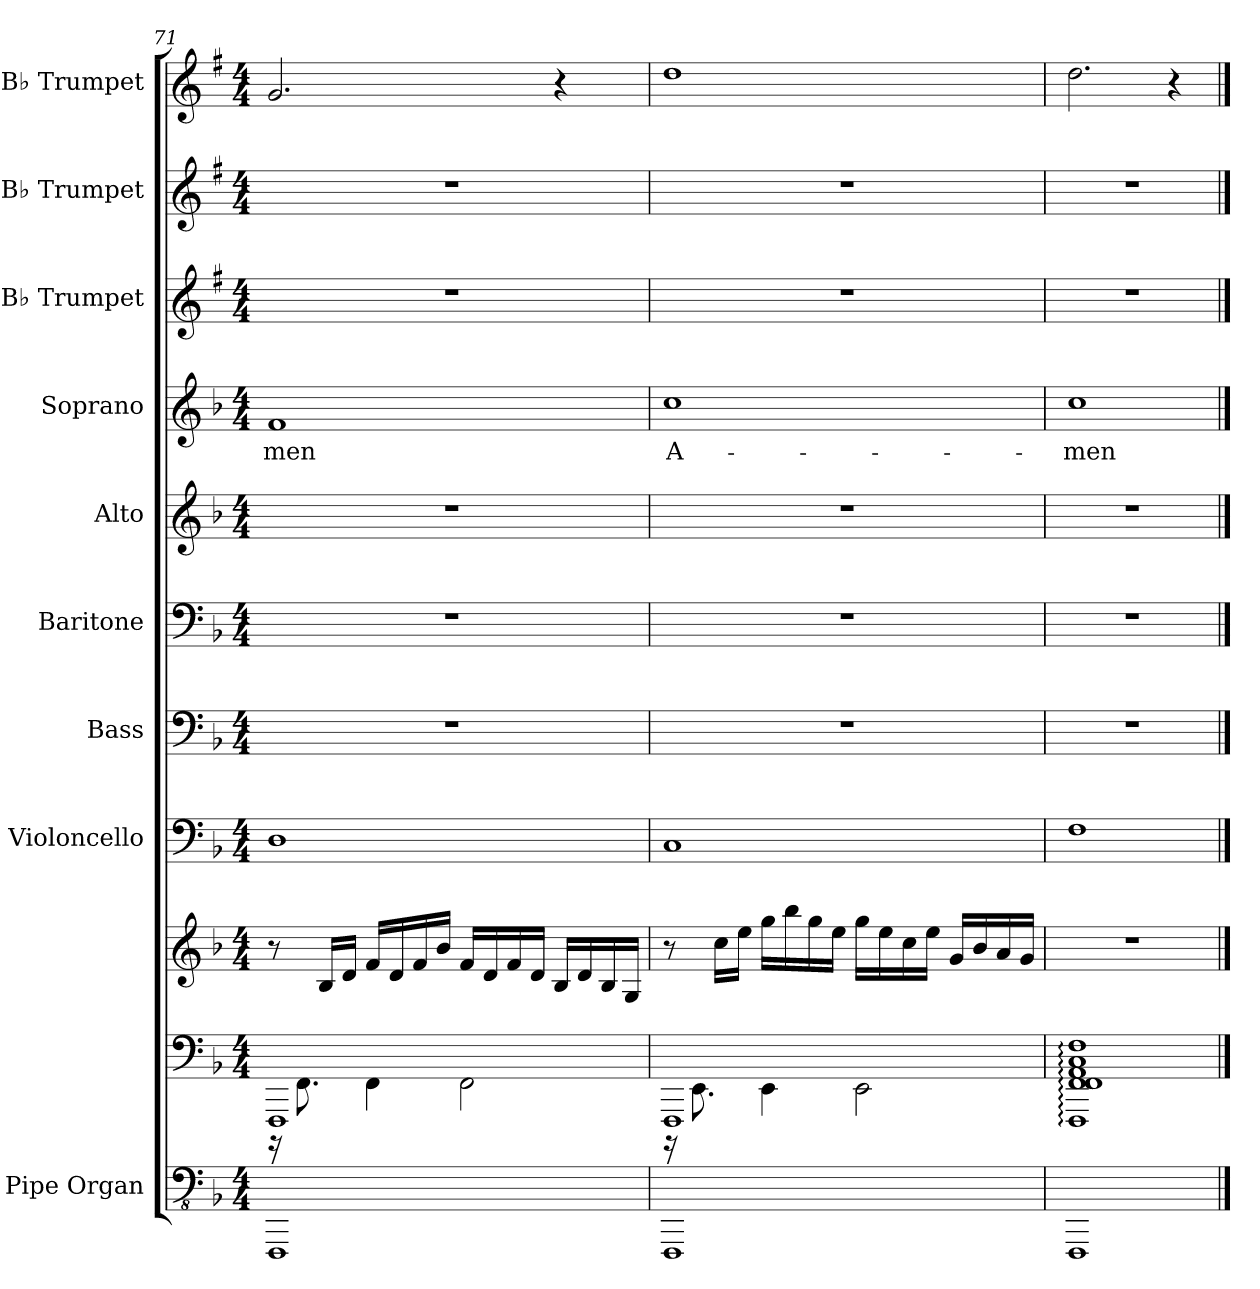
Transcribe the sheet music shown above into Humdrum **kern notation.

**kern	**kern	**kern	**kern	**kern	**kern	**kern	**kern	**text	**kern	**kern	**kern
*part9	*part9	*part9	*part8	*part7	*part6	*part5	*part4	*part4	*part3	*part2	*part1
*staff11	*staff10	*staff9	*staff8	*staff7	*staff6	*staff5	*staff4	*staff4	*staff3	*staff2	*staff1
*I"Pipe Organ	*	*	*I"Violoncello	*I"Bass	*I"Baritone	*I"Alto	*I"Soprano	*	*I"B♭ Trumpet	*I"B♭ Trumpet	*I"B♭ Trumpet
*I'Org.	*	*	*I'Vc.	*I'B.	*I'Bar.	*I'A.	*I'Sop.	*	*I'B♭ Tpt.	*I'B♭ Tpt.	*I'B♭ Tpt.
*clefFv4	*clefF4	*clefG2	*clefF4	*clefF4	*clefF4	*clefG2	*clefG2	*	*clefG2	*clefG2	*clefG2
*	*	*	*	*	*	*	*	*	*ITrd1c2	*ITrd1c2	*ITrd1c2
*k[b-]	*k[b-]	*k[b-]	*k[b-]	*k[b-]	*k[b-]	*k[b-]	*k[b-]	*	*k[b-]	*k[b-]	*k[b-]
*M4/4	*M4/4	*M4/4	*M4/4	*M4/4	*M4/4	*M4/4	*M4/4	*	*M4/4	*M4/4	*M4/4
=71	=71	=71	=71	=71	=71	=71	=71	=71	=71	=71	=71
*	*^	*	*	*	*	*	*	*	*	*	*
!	!	!	!	!	!	!	!	!	!LO:LY:b	!	!	!
1FFFF	1FFF	16r	8r	1D	1r	1r	1r	1f	-men	1r	1r	2.f/
.	.	8.FF\	.	.	.	.	.	.	.	.	.	.
.	.	.	16B-/LL	.	.	.	.	.	.	.	.	.
.	.	.	16d/JJ	.	.	.	.	.	.	.	.	.
.	.	4FF\	16f/LL	.	.	.	.	.	.	.	.	.
.	.	.	16d/	.	.	.	.	.	.	.	.	.
.	.	.	16f/	.	.	.	.	.	.	.	.	.
.	.	.	16b-/JJ	.	.	.	.	.	.	.	.	.
.	.	2FF\	16f/LL	.	.	.	.	.	.	.	.	.
.	.	.	16d/	.	.	.	.	.	.	.	.	.
.	.	.	16f/	.	.	.	.	.	.	.	.	.
.	.	.	16d/JJ	.	.	.	.	.	.	.	.	.
.	.	.	16B-/LL	.	.	.	.	.	.	.	.	4r
.	.	.	16d/	.	.	.	.	.	.	.	.	.
.	.	.	16B-/	.	.	.	.	.	.	.	.	.
.	.	.	16G/JJ	.	.	.	.	.	.	.	.	.
=72	=72	=72	=72	=72	=72	=72	=72	=72	=72	=72	=72	=72
*	*	*	*	*	*	*	*	*	*	*	*	*MM55
!	!	!	!	!	!	!	!	!	!	!	!	!LO:TX:a:i:t=rit.
!	!	!	!	!	!	!	!	!	!LO:LY:b	!	!	!
*	*	*	*	*	*	*	*	*	*	*	*	*^
*	*	*	*	*	*	*	*	*	*	*	*	*	*^
*	*	*	*	*	*	*	*	*	*	*	*	*	*	*^
1FFFF	1FFF	16r	8r	1C	1r	1r	1r	1cc	A-	1r	1r	1cc	2ryy	2ryy	2..ryy
.	.	8.EE\	.	.	.	.	.	.	.	.	.	.	.	.	.
.	.	.	16cc\LL	.	.	.	.	.	.	.	.	.	.	.	.
.	.	.	16ee\JJ	.	.	.	.	.	.	.	.	.	.	.	.
.	.	4EE\	16gg\LL	.	.	.	.	.	.	.	.	.	.	.	.
.	.	.	16bb-\	.	.	.	.	.	.	.	.	.	.	.	.
.	.	.	16gg\	.	.	.	.	.	.	.	.	.	.	.	.
.	.	.	16ee\JJ	.	.	.	.	.	.	.	.	.	.	.	.
*	*	*	*	*	*	*	*	*	*	*	*	*MM50	*	*	*
.	.	2EE\	16gg\LL	.	.	.	.	.	.	.	.	.	2ryy	8ryy	.
.	.	.	16ee\	.	.	.	.	.	.	.	.	.	.	.	.
*	*	*	*	*	*	*	*	*	*	*	*	*MM45	*	*	*
.	.	.	16cc\	.	.	.	.	.	.	.	.	.	.	4.ryy	.
.	.	.	16ee\JJ	.	.	.	.	.	.	.	.	.	.	.	.
.	.	.	16g/LL	.	.	.	.	.	.	.	.	.	.	.	.
.	.	.	16b-/	.	.	.	.	.	.	.	.	.	.	.	.
*	*	*	*	*	*	*	*	*	*	*	*	*MM35	*	*	*
.	.	.	16a/	.	.	.	.	.	.	.	.	.	.	.	8ryy
.	.	.	16g/JJ	.	.	.	.	.	.	.	.	.	.	.	.
*	*v	*v	*	*	*	*	*	*	*	*	*	*	*	*	*
=73	=73	=73	=73	=73	=73	=73	=73	=73	=73	=73	=73	=73	=73	=73
!	!	!	!	!	!	!	!	!LO:LY:b	!	!	!	!	!	!
*	*	*	*	*	*	*	*	*	*	*	*v	*v	*v	*v
1FFFF	1FFF: 1FF: 1FF: 1AA: 1C: 1F:	1r	1F	1r	1r	1r	1cc	-men	1r	1r	2.cc\
.	.	.	.	.	.	.	.	.	.	.	4r
==	==	==	==	==	==	==	==	==	==	==	==
*-	*-	*-	*-	*-	*-	*-	*-	*-	*-	*-	*-
